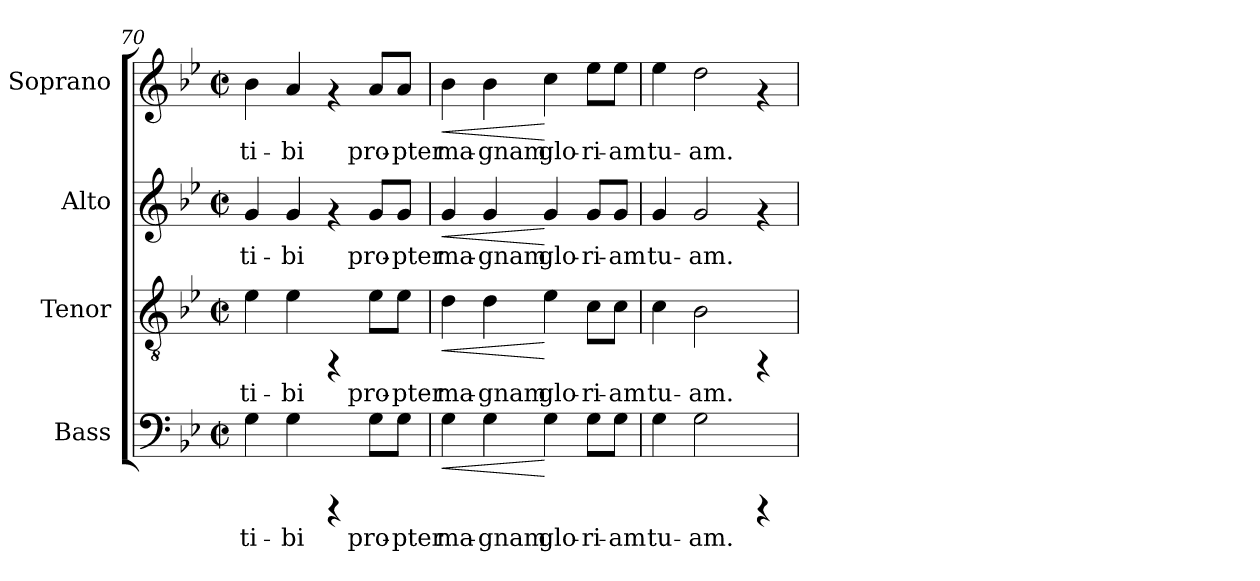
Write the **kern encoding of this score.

**kern	**text	**dynam	**kern	**text	**dynam	**kern	**text	**dynam	**kern	**text	**dynam
*part4	*part4	*part4	*part3	*part3	*part3	*part2	*part2	*part2	*part1	*part1	*part1
*staff4	*staff4	*staff4	*staff3	*staff3	*staff3	*staff2	*staff2	*staff2	*staff1	*staff1	*staff1
*I"Bass	*	*	*I"Tenor	*	*	*I"Alto	*	*	*I"Soprano	*	*
*I'B.	*	*	*I'T.	*	*	*I'A.	*	*	*I'S.	*	*
*clefF4	*	*	*clefGv2	*	*	*clefG2	*	*	*clefG2	*	*
*k[b-e-]	*	*	*k[b-e-]	*	*	*k[b-e-]	*	*	*k[b-e-]	*	*
*B-:	*	*	*B-:	*	*	*B-:	*	*	*B-:	*	*
*M2/2	*	*	*M2/2	*	*	*M2/2	*	*	*M2/2	*	*
*met(c|)	*	*	*met(c|)	*	*	*met(c|)	*	*	*met(c|)	*	*
=70	=70	=70	=70	=70	=70	=70	=70	=70	=70	=70	=70
!	!LO:LY:b:cj	!	!	!LO:LY:b:cj	!	!	!LO:LY:b:cj	!	!	!LO:LY:b:cj	!
4G\	ti-	.	4e-\	ti-	.	4g/	ti-	.	4b-\	ti-	.
!	!LO:LY:b:cj	!	!	!LO:LY:b:cj	!	!	!LO:LY:b:cj	!	!	!LO:LY:b:cj	!
4G\	-bi	.	4e-\	-bi	.	4g/	-bi	.	4a/	-bi	.
4rCCC	.	.	4rFF	.	.	4rf	.	.	4rf	.	.
!	!LO:LY:b:cj	!	!	!LO:LY:b:cj	!	!	!LO:LY:b:cj	!	!	!LO:LY:b:cj	!
8G\L	pro-	.	8e-\L	pro-	.	8g/L	pro-	.	8a/L	pro-	.
!	!LO:LY:b:cj	!	!	!LO:LY:b:cj	!	!	!LO:LY:b:cj	!	!	!LO:LY:b:cj	!
8G\J	-pter	.	8e-\J	-pter	.	8g/J	-pter	.	8a/J	-pter	.
=71	=71	=71	=71	=71	=71	=71	=71	=71	=71	=71	=71
!	!LO:LY:b:cj	!LO:HP:b	!	!LO:LY:b:cj	!LO:HP:b	!	!LO:LY:b:cj	!LO:HP:b	!	!LO:LY:b:cj	!LO:HP:b
4G\	ma-	<	4d\	ma-	<	4g/	ma-	<	4b-\	ma-	<
!	!LO:LY:b:cj	!	!	!LO:LY:b:cj	!	!	!LO:LY:b:cj	!	!	!LO:LY:b:cj	!
4G\	-gnam	.	4d\	-gnam	.	4g/	-gnam	.	4b-\	-gnam	.
!	!LO:LY:b:cj	!	!	!LO:LY:b:cj	!	!	!LO:LY:b:cj	!	!	!LO:LY:b:cj	!
4G\	glo-	[	4e-\	glo-	[	4g/	glo-	[	4cc\	glo-	[
!	!LO:LY:b:cj	!	!	!LO:LY:b:cj	!	!	!LO:LY:b:cj	!	!	!LO:LY:b:cj	!
8G\L	-ri-	.	8c\L	-ri-	.	8g/L	-ri-	.	8ee-\L	-ri-	.
!	!LO:LY:b:cj	!	!	!LO:LY:b:cj	!	!	!LO:LY:b:cj	!	!	!LO:LY:b:cj	!
8G\J	-am	.	8c\J	-am	.	8g/J	-am	.	8ee-\J	-am	.
=72	=72	=72	=72	=72	=72	=72	=72	=72	=72	=72	=72
!	!LO:LY:b:cj	!	!	!LO:LY:b:cj	!	!	!LO:LY:b:cj	!	!	!LO:LY:b:cj	!
4G\	tu-	.	4c\	tu-	.	4g/	tu-	.	4ee-\	tu-	.
!	!LO:LY:b:cj	!	!	!LO:LY:b:cj	!	!	!LO:LY:b:cj	!	!	!LO:LY:b:cj	!
2G\	-am.	.	2B-\	-am.	.	2g/	-am.	.	2dd\	-am.	.
4rCCC	.	.	4rFF	.	.	4rf	.	.	4rf	.	.
=	=	=	=	=	=	=	=	=	=	=	=
*-	*-	*-	*-	*-	*-	*-	*-	*-	*-	*-	*-
